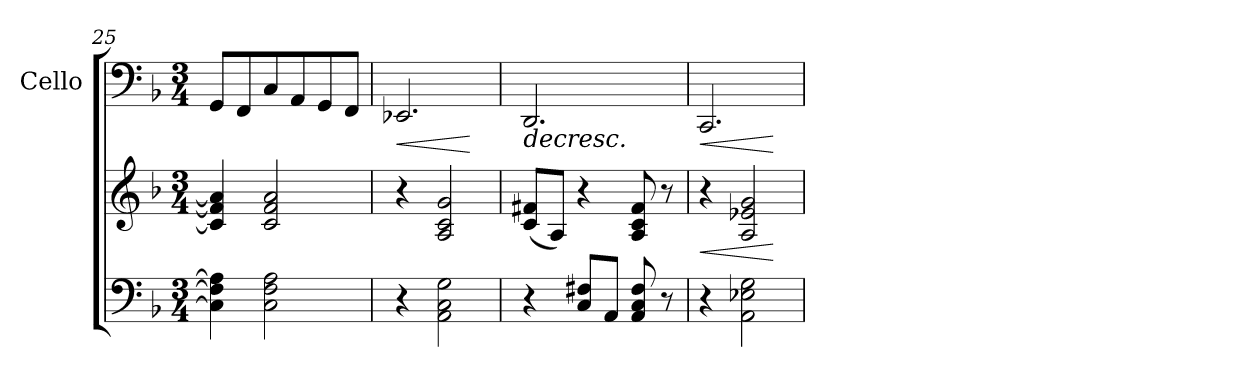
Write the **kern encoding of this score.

**kern	**kern	**dynam	**kern	**dynam
*part2	*part2	*part2	*part1	*part1
*staff3	*staff2	*staff2/3	*staff1	*staff1
*	*	*	*I"Cello	*
*clefF4	*clefG2	*	*clefF4	*
*k[b-]	*k[b-]	*	*k[b-]	*
*F:	*F:	*	*F:	*
*M3/4	*M3/4	*	*M3/4	*
=25	=25	=25	=25	=25
4C\] 4F\] 4A\]	4c/] 4f/] 4a/]	.	8GG/L	.
.	.	.	8FF/	.
2C\ 2F\ 2A\	2c/ 2f/ 2a/	.	8C/	.
.	.	.	8AA/	.
.	.	.	8GG/	.
.	.	.	8FF/J	.
=26	=26	=26	=26	=26
!	!	!	!	!LO:HP:b
4r	4r	.	2.EE-X/	<
2AA\ 2C\ 2G\	2A/ 2c/ 2g/	.	.	.
.	.	.	.	[
!!LO:LB:g=z
=27	=27	=27	=27	=27
!	!	!	!	!LO:HP:b
4r	(<8c/ 8f#X/L	.	2.DD/	>
.	8A/J)	.	.	.
8C/ 8F#X/L	4r	.	.	.
8AA/J	.	.	.	.
8AA/ 8C/ 8F#/	8A/ 8c/ 8f#/	.	.	.
8r	8r	.	.	.
=28	=28	=28	=28	=28
!	!	!LO:HP:b	!	!LO:HP:b
4r	4r	<	2.CC/	<
2AA\ 2E-X\ 2G\	2A/ 2e-X/ 2g/	.	.	.
.	.	[	.	] [
=	=	=	=	=
*-	*-	*-	*-	*-
